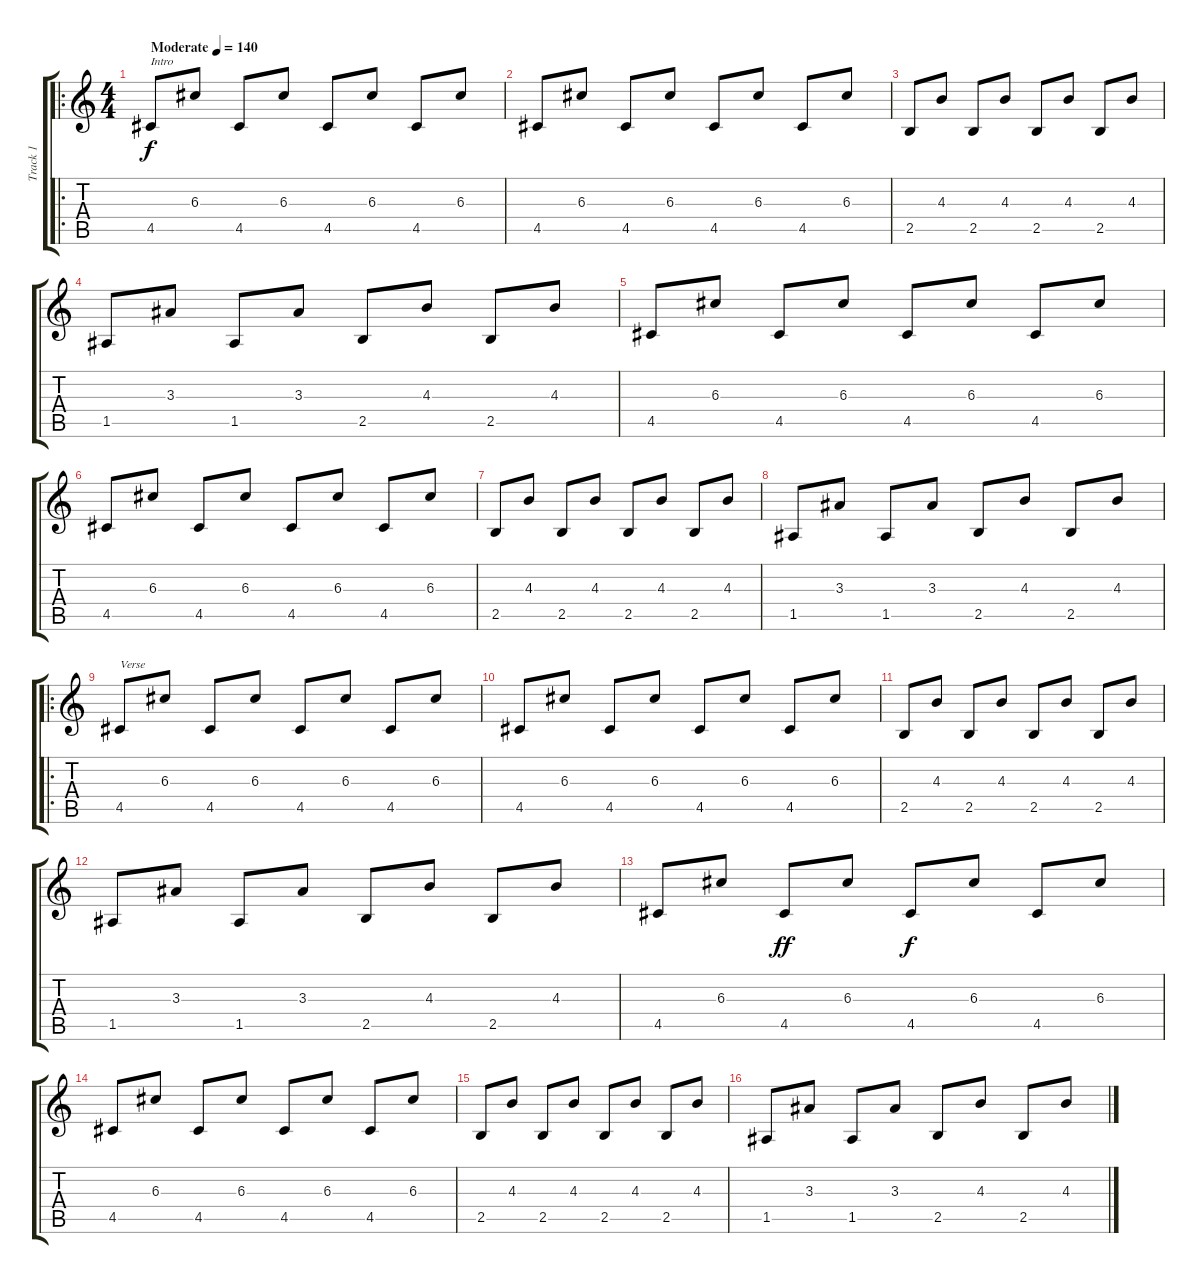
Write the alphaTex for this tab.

\track ("Track 1" "Track 1") {instrument overdrivenguitar}
\staff {score tabs}
\tuning (E4 B3 G3 D3 A2 E2) {hide}
\ro
\ts (4 4)
\tempo (140 "Moderate")
\clef g2
\ks c
4.5.8{txt "Intro" dy f instrument overdrivenguitar} 6.3.8 4.5.8 6.3.8 4.5.8 6.3.8 4.5.8 6.3.8 |
4.5.8 6.3.8 4.5.8 6.3.8 4.5.8 6.3.8 4.5.8 6.3.8 |
2.5.8 4.3.8 2.5.8 4.3.8 2.5.8 4.3.8 2.5.8 4.3.8 |
1.5.8 3.3.8 1.5.8 3.3.8 2.5.8 4.3.8 2.5.8 4.3.8 |
4.5.8 6.3.8 4.5.8 6.3.8 4.5.8 6.3.8 4.5.8 6.3.8 |
4.5.8 6.3.8 4.5.8 6.3.8 4.5.8 6.3.8 4.5.8 6.3.8 |
2.5.8 4.3.8 2.5.8 4.3.8 2.5.8 4.3.8 2.5.8 4.3.8 |
1.5.8 3.3.8 1.5.8 3.3.8 2.5.8 4.3.8 2.5.8 4.3.8 |
\ro
4.5.8{txt "Verse"} 6.3.8 4.5.8 6.3.8 4.5.8 6.3.8 4.5.8 6.3.8 |
4.5.8 6.3.8 4.5.8 6.3.8 4.5.8 6.3.8 4.5.8 6.3.8 |
2.5.8 4.3.8 2.5.8 4.3.8 2.5.8 4.3.8 2.5.8 4.3.8 |
1.5.8 3.3.8 1.5.8 3.3.8 2.5.8 4.3.8 2.5.8 4.3.8 |
4.5.8 6.3.8 4.5.8{dy ff} 6.3.8 4.5.8{dy f} 6.3.8 4.5.8 6.3.8 |
4.5.8 6.3.8 4.5.8 6.3.8 4.5.8 6.3.8 4.5.8 6.3.8 |
2.5.8 4.3.8 2.5.8 4.3.8 2.5.8 4.3.8 2.5.8 4.3.8 |
1.5.8 3.3.8 1.5.8 3.3.8 2.5.8 4.3.8 2.5.8 4.3.8
